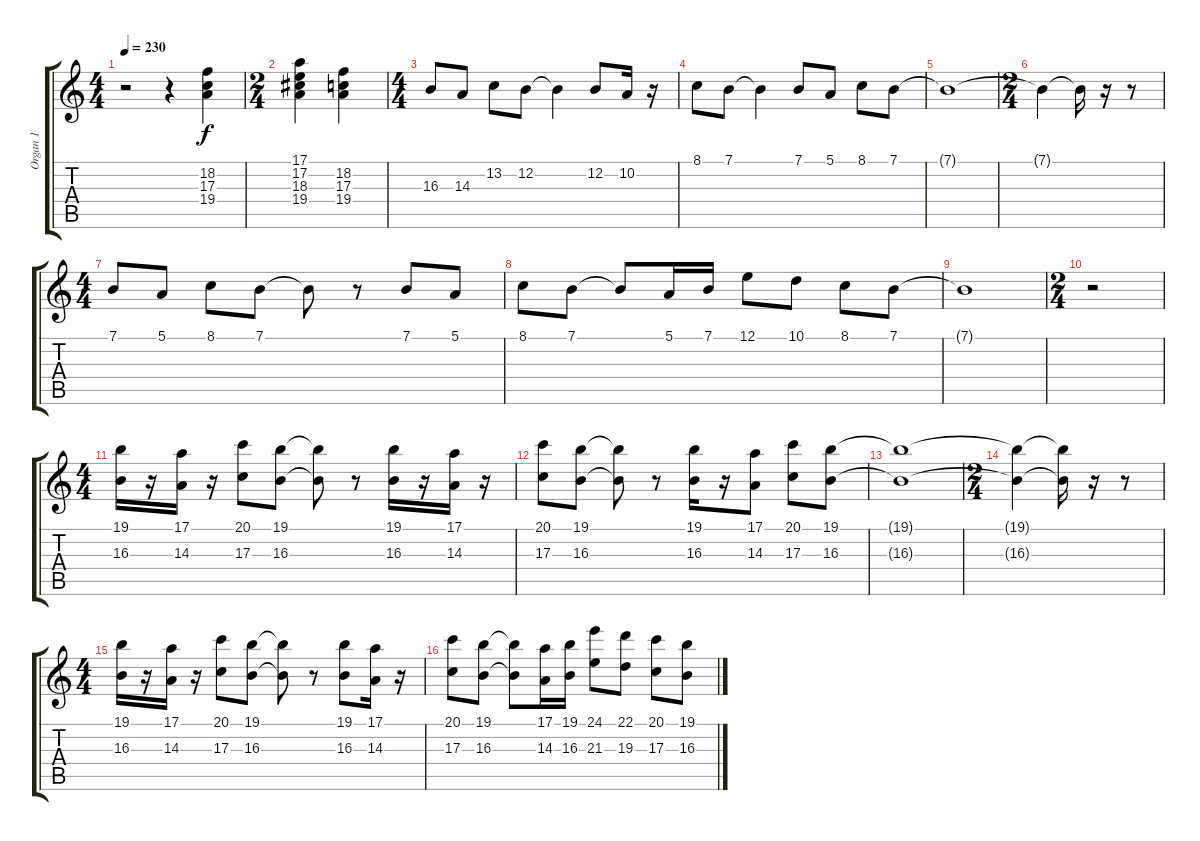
\track ("Organ 1" "Organ 1") {instrument rockorgan}
\staff {score tabs}
\tuning (E4 B3 G3 D3 A2 E2) {hide}
\ts (4 4)
\tempo 230
\clef g2
\ks c
r.2{dy f} r.4 (18.2 17.3 19.4).4 |
\ts (2 4)
(17.1 17.2 18.3 19.4).4 (18.2 17.3 19.4).4 |
\ts (4 4)
16.3.8 14.3.8 13.2.8 12.2.8 12.2{t}.4 12.2.8 10.2.16 r.16 |
8.1.8 7.1.8 7.1{t}.4 7.1.8 5.1.8 8.1.8 7.1.8 |
7.1{t}.1 |
\ts (2 4)
7.1{t}.4 7.1{t}.16 r.16 r.8 |
\ts (4 4)
7.1.8 5.1.8 8.1.8 7.1.8 7.1{t}.8 r.8 7.1.8 5.1.8 |
8.1.8 7.1.8 7.1{t}.8 5.1.16 7.1.16 12.1.8 10.1.8 8.1.8 7.1.8 |
7.1{t}.1 |
\ts (2 4)
r.2 |
\ts (4 4)
(19.1 16.3).16 r.16 (17.1 14.3).16 r.16 (20.1 17.3).8 (19.1 16.3).8 (19.1{t} 16.3{t}).8 r.8 (19.1 16.3).16 r.16 (17.1 14.3).16 r.16 |
(20.1 17.3).8 (19.1 16.3).8 (19.1{t} 16.3{t}).8 r.8 (19.1 16.3).16 r.16 (17.1 14.3).8 (20.1 17.3).8 (19.1 16.3).8 |
(19.1{t} 16.3{t}).1 |
\ts (2 4)
(19.1{t} 16.3{t}).4 (19.1{t} 16.3{t}).16 r.16 r.8 |
\ts (4 4)
(19.1 16.3).16 r.16 (17.1 14.3).16 r.16 (20.1 17.3).8 (19.1 16.3).8 (19.1{t} 16.3{t}).8 r.8 (19.1 16.3).8 (17.1 14.3).16 r.16 |
(20.1 17.3).8 (19.1 16.3).8 (19.1{t} 16.3{t}).8 (17.1 14.3).16 (19.1 16.3).16 (24.1 21.3).8 (22.1 19.3).8 (20.1 17.3).8 (19.1 16.3).8
